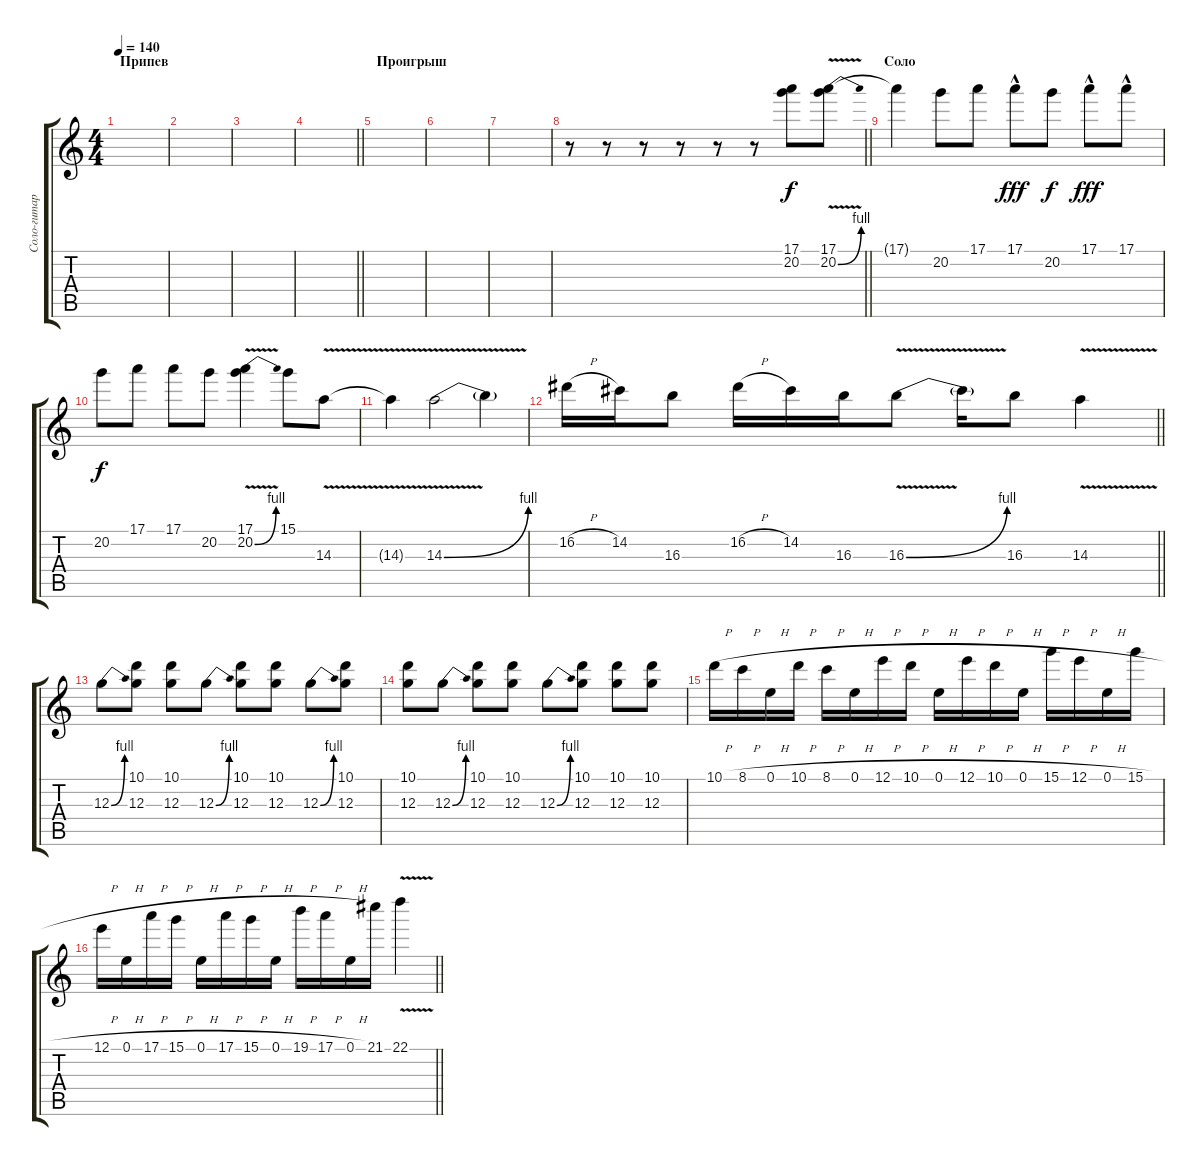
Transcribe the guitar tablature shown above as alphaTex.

\track ("Соло-гитара" "Соло-гитар") {instrument overdrivenguitar}
\staff {score tabs}
\tuning (E4 B3 G3 D3 A2 E2) {hide}
\ts (4 4)
\section ("" "Припев")
\tempo 140
\clef g2
\ks c
|
|
|
\barLineRight lightlight
|
\section ("" "Проигрыш")
|
|
|
\barLineRight lightlight
r.8 r.8 r.8 r.8 r.8 r.8 (17.1 20.2).8 (17.1 20.2{be (bend 0 0 60 4) v}).8 |
\section ("" "Соло")
17.1{t}.4 20.2.8 17.1.8 17.1{hac}.8{dy fff} 20.2.8{dy f} 17.1{hac}.8{dy fff} 17.1{hac}.8 |
20.2.8{dy f} 17.1.8 17.1.8 20.2.8 (17.1 20.2{be (bend 0 0 60 4) v}).4 15.1.8 14.3{v}.8 |
14.3{t}.4 14.3{be (bend 0 0 60 4) v}.2 14.3{t}.4 |
\barLineRight lightlight
16.2{h}.16 14.2.16 16.3.8 16.2{h}.16 14.2.16 16.3.16 16.3{be (bend 0 0 60 4) v}.8 16.3{t}.16 16.3.8 14.3{v}.4 |
12.3{be (bend 0 0 60 4)}.8 (10.1 12.3).8 (10.1 12.3).8 12.3{be (bend 0 0 60 4)}.8 (10.1 12.3).8 (10.1 12.3).8 12.3{be (bend 0 0 60 4)}.8 (10.1 12.3).8 |
(10.1 12.3).8 12.3{be (bend 0 0 60 4)}.8 (10.1 12.3).8 (10.1 12.3).8 12.3{be (bend 0 0 60 4)}.8 (10.1 12.3).8 (10.1 12.3).8 (10.1 12.3).8 |
10.1{h}.16 8.1{h}.16 0.1{h}.16 10.1{h}.16 8.1{h}.16 0.1{h}.16 12.1{h}.16 10.1{h}.16 0.1{h}.16 12.1{h}.16 10.1{h}.16 0.1{h}.16 15.1{h}.16 12.1{h}.16 0.1{h}.16 15.1{h}.16 |
\barLineRight lightlight
12.1{h}.16 0.1{h}.16 17.1{h}.16 15.1{h}.16 0.1{h}.16 17.1{h}.16 15.1{h}.16 0.1{h}.16 19.1{h}.16 17.1{h}.16 0.1{h}.16 21.1.16 22.1{v}.4
